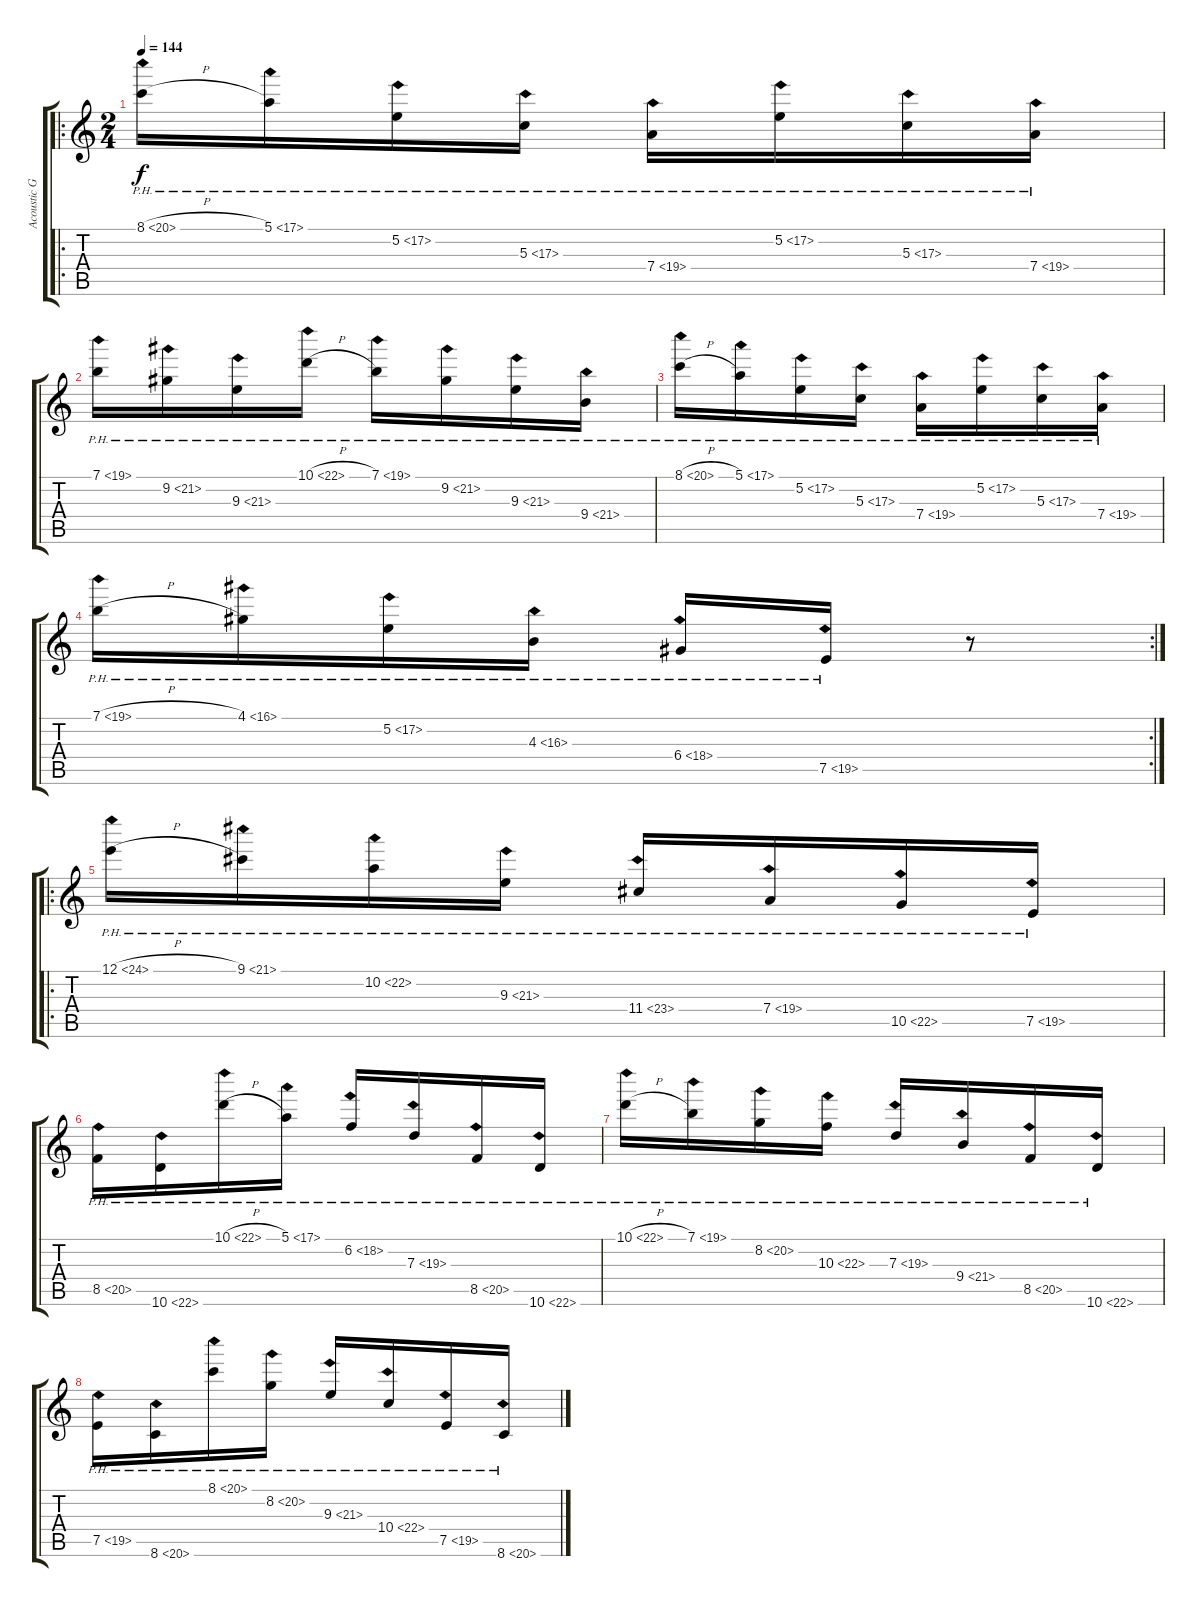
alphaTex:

\track ("Acoustic Guitar" "Acoustic G") {instrument acousticguitarnylon}
\staff {score tabs}
\tuning (E4 B3 G3 D3 A2 E2) {hide}
\ro
\ts (2 4)
\tempo 144
\clef g2
\ks c
8.1{ph 12 h}.16{dy f} 5.1{ph 12}.16 5.2{ph 12}.16 5.3{ph 12}.16 7.4{ph 12}.16 5.2{ph 12}.16 5.3{ph 12}.16 7.4{ph 12}.16 |
7.1{ph 12}.16 9.2{ph 12}.16 9.3{ph 12}.16 10.1{ph 12 h}.16 7.1{ph 12}.16 9.2{ph 12}.16 9.3{ph 12}.16 9.4{ph 12}.16 |
8.1{ph 12 h}.16 5.1{ph 12}.16 5.2{ph 12}.16 5.3{ph 12}.16 7.4{ph 12}.16 5.2{ph 12}.16 5.3{ph 12}.16 7.4{ph 12}.16 |
\rc 2
7.1{ph 12 h}.16 4.1{ph 12}.16 5.2{ph 12}.16 4.3{ph 12}.16 6.4{ph 12}.16 7.5{ph 12}.16 r.8 |
\ro
12.1{ph 12 h}.16 9.1{ph 12}.16 10.2{ph 12}.16 9.3{ph 12}.16 11.4{ph 12}.16 7.4{ph 12}.16 10.5{ph 12}.16 7.5{ph 12}.16 |
8.5{ph 12}.16 10.6{ph 12}.16 10.1{ph 12 h}.16 5.1{ph 12}.16 6.2{ph 12}.16 7.3{ph 12}.16 8.5{ph 12}.16 10.6{ph 12}.16 |
10.1{ph 12 h}.16 7.1{ph 12}.16 8.2{ph 12}.16 10.3{ph 12}.16 7.3{ph 12}.16 9.4{ph 12}.16 8.5{ph 12}.16 10.6{ph 12}.16 |
7.5{ph 12}.16 8.6{ph 12}.16 8.1{ph 12}.16 8.2{ph 12}.16 9.3{ph 12}.16 10.4{ph 12}.16 7.5{ph 12}.16 8.6{ph 12}.16
